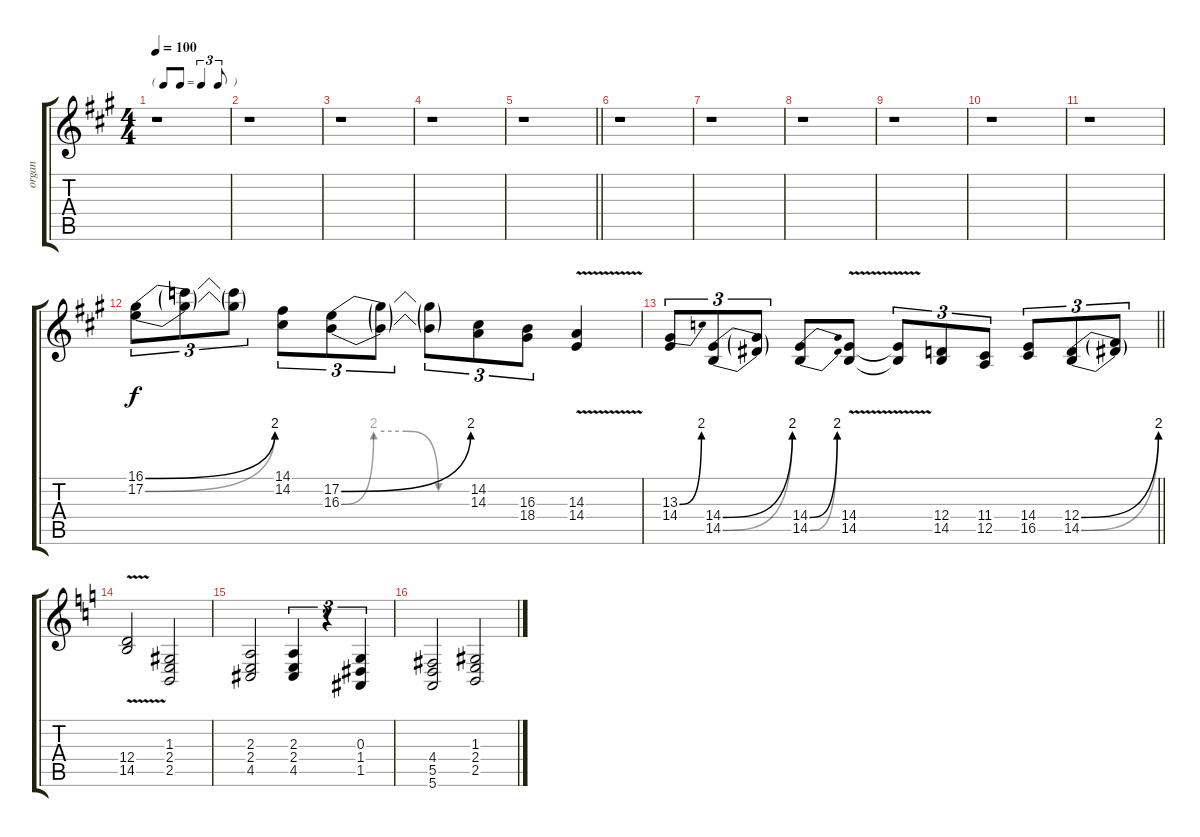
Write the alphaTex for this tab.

\track ("organ" "organ") {instrument reedorgan}
\staff {score tabs}
\tuning (E4 B3 G3 D3 A2 E2) {hide}
\ts (4 4)
\tf triplet8th
\tempo 100
\clef g2
\ks f#minor
r.1{dy f} |
r.1 |
r.1 |
r.1 |
\barLineRight lightlight
r.1 |
r.1 |
r.1 |
r.1 |
r.1 |
r.1 |
r.1 |
(16.1{be (bend 0 0 60 8)} 17.2{be (bend 0 0 60 8)}).8{tu (3 2) volume 11 instrument distortionguitar} (16.1{t} 17.2{t}).8{tu (3 2)} (16.1{t} 17.2{t}).8{tu (3 2)} (14.1 14.2).8{tu (3 2)} (17.2{be (bend 0 0 60 8)} 16.3{be (custom 0 0 15 8 30 8 45 0 60 0)}).8{tu (3 2)} (17.2{t} 16.3{t}).8{tu (3 2)} (17.2{t} 16.3{t}).8{tu (3 2)} (14.2 14.3).8{tu (3 2)} (16.3 18.4).8{tu (3 2)} (14.3{v} 14.4{v}).4 |
\barLineRight lightlight
(13.3{be (bend 0 0 60 8)} 14.4).8{tu (3 2)} (14.4{be (bend 0 0 60 8)} 14.5{be (bend 0 0 60 8)}).8{tu (3 2)} (14.4{t} 14.5{t}).8{tu (3 2)} (14.4{be (bend 0 0 60 8)} 14.5{be (bend 0 0 60 8)}).8 (14.4{v} 14.5{v}).8 (14.4{t} 14.5{t}).8{tu (3 2)} (12.4 14.5).8{tu (3 2)} (11.4 12.5).8{tu (3 2)} (14.4 16.5).8{tu (3 2)} (12.4{be (bend 0 0 60 8)} 14.5{be (bend 0 0 60 8)}).8{tu (3 2)} (12.4{t} 14.5{t}).8{tu (3 2)} |
\ks c
(12.4{v} 14.5{v}).2 (1.3 2.4 2.5).2{volume 11 instrument drawbarorgan} |
(2.3 2.4 4.5).2 (2.3 2.4 4.5).4{tu (3 2)} r.4{tu (3 2)} (0.3 1.4 1.5).4{tu (3 2)} |
(4.4 5.5 5.6).2 (1.3 2.4 2.5).2
